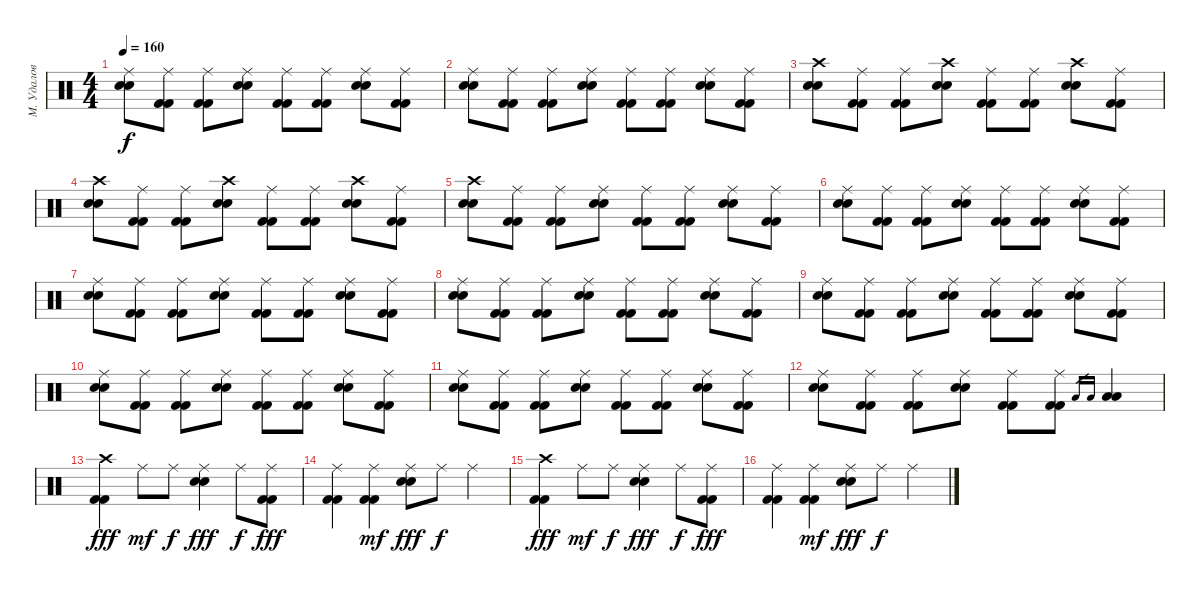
\track ("M. Удалов" "M. Удалов") {instrument percussion}
\staff {score}
\articulation defaults
\ts (4 4)
\tempo 160
\clef neutral
\ks c
("Ride (middle)" "Electric Snare (hit)" "Electric Snare (hit)").8{dy f} ("Ride (middle)" "Kick (hit) 2" "Kick (hit) 2").8 ("Ride (middle)" "Kick (hit) 2" "Kick (hit) 2").8 ("Ride (middle)" "Electric Snare (hit)" "Electric Snare (hit)").8 ("Ride (middle)" "Kick (hit) 2" "Kick (hit) 2").8 ("Ride (middle)" "Kick (hit) 2" "Kick (hit) 2").8 ("Ride (middle)" "Electric Snare (hit)" "Electric Snare (hit)").8 ("Ride (middle)" "Kick (hit) 2" "Kick (hit) 2").8 |
("Ride (middle)" "Electric Snare (hit)" "Electric Snare (hit)").8 ("Ride (middle)" "Kick (hit) 2" "Kick (hit) 2").8 ("Ride (middle)" "Kick (hit) 2" "Kick (hit) 2").8 ("Ride (middle)" "Electric Snare (hit)" "Electric Snare (hit)").8 ("Ride (middle)" "Kick (hit) 2" "Kick (hit) 2").8 ("Ride (middle)" "Kick (hit) 2" "Kick (hit) 2").8 ("Ride (middle)" "Electric Snare (hit)" "Electric Snare (hit)").8 ("Ride (middle)" "Kick (hit) 2" "Kick (hit) 2").8 |
("Crash high (hit)" "Electric Snare (hit)" "Electric Snare (hit)").8 ("Ride (middle)" "Kick (hit) 2" "Kick (hit) 2").8 ("Ride (middle)" "Kick (hit) 2" "Kick (hit) 2").8 ("Crash high (hit)" "Electric Snare (hit)" "Electric Snare (hit)").8 ("Ride (middle)" "Kick (hit) 2" "Kick (hit) 2").8 ("Ride (middle)" "Kick (hit) 2" "Kick (hit) 2").8 ("Crash high (hit)" "Electric Snare (hit)" "Electric Snare (hit)").8 ("Ride (middle)" "Kick (hit) 2" "Kick (hit) 2").8 |
("Crash high (hit)" "Electric Snare (hit)" "Electric Snare (hit)").8 ("Ride (middle)" "Kick (hit) 2" "Kick (hit) 2").8 ("Ride (middle)" "Kick (hit) 2" "Kick (hit) 2").8 ("Crash high (hit)" "Electric Snare (hit)" "Electric Snare (hit)").8 ("Ride (middle)" "Kick (hit) 2" "Kick (hit) 2").8 ("Ride (middle)" "Kick (hit) 2" "Kick (hit) 2").8 ("Crash high (hit)" "Electric Snare (hit)" "Electric Snare (hit)").8 ("Ride (middle)" "Kick (hit) 2" "Kick (hit) 2").8 |
("Crash high (hit)" "Electric Snare (hit)" "Electric Snare (hit)").8 ("Ride (middle)" "Kick (hit) 2" "Kick (hit) 2").8 ("Ride (middle)" "Kick (hit) 2" "Kick (hit) 2").8 ("Ride (middle)" "Electric Snare (hit)" "Electric Snare (hit)").8 ("Ride (middle)" "Kick (hit) 2" "Kick (hit) 2").8 ("Ride (middle)" "Kick (hit) 2" "Kick (hit) 2").8 ("Ride (middle)" "Electric Snare (hit)" "Electric Snare (hit)").8 ("Ride (middle)" "Kick (hit) 2" "Kick (hit) 2").8 |
("Ride (middle)" "Electric Snare (hit)" "Electric Snare (hit)").8 ("Ride (middle)" "Kick (hit) 2" "Kick (hit) 2").8 ("Ride (middle)" "Kick (hit) 2" "Kick (hit) 2").8 ("Ride (middle)" "Electric Snare (hit)" "Electric Snare (hit)").8 ("Ride (middle)" "Kick (hit) 2" "Kick (hit) 2").8 ("Ride (middle)" "Kick (hit) 2" "Kick (hit) 2").8 ("Ride (middle)" "Electric Snare (hit)" "Electric Snare (hit)").8 ("Ride (middle)" "Kick (hit) 2" "Kick (hit) 2").8 |
("Ride (middle)" "Electric Snare (hit)" "Electric Snare (hit)").8 ("Ride (middle)" "Kick (hit) 2" "Kick (hit) 2").8 ("Ride (middle)" "Kick (hit) 2" "Kick (hit) 2").8 ("Ride (middle)" "Electric Snare (hit)" "Electric Snare (hit)").8 ("Ride (middle)" "Kick (hit) 2" "Kick (hit) 2").8 ("Ride (middle)" "Kick (hit) 2" "Kick (hit) 2").8 ("Ride (middle)" "Electric Snare (hit)" "Electric Snare (hit)").8 ("Ride (middle)" "Kick (hit) 2" "Kick (hit) 2").8 |
("Ride (middle)" "Electric Snare (hit)" "Electric Snare (hit)").8 ("Ride (middle)" "Kick (hit) 2" "Kick (hit) 2").8 ("Ride (middle)" "Kick (hit) 2" "Kick (hit) 2").8 ("Ride (middle)" "Electric Snare (hit)" "Electric Snare (hit)").8 ("Ride (middle)" "Kick (hit) 2" "Kick (hit) 2").8 ("Ride (middle)" "Kick (hit) 2" "Kick (hit) 2").8 ("Ride (middle)" "Electric Snare (hit)" "Electric Snare (hit)").8 ("Ride (middle)" "Kick (hit) 2" "Kick (hit) 2").8 |
("Ride (middle)" "Electric Snare (hit)" "Electric Snare (hit)").8 ("Ride (middle)" "Kick (hit) 2" "Kick (hit) 2").8 ("Ride (middle)" "Kick (hit) 2" "Kick (hit) 2").8 ("Ride (middle)" "Electric Snare (hit)" "Electric Snare (hit)").8 ("Ride (middle)" "Kick (hit) 2" "Kick (hit) 2").8 ("Ride (middle)" "Kick (hit) 2" "Kick (hit) 2").8 ("Ride (middle)" "Electric Snare (hit)" "Electric Snare (hit)").8 ("Ride (middle)" "Kick (hit) 2" "Kick (hit) 2").8 |
("Ride (middle)" "Electric Snare (hit)" "Electric Snare (hit)").8 ("Ride (middle)" "Kick (hit) 2" "Kick (hit) 2").8 ("Ride (middle)" "Kick (hit) 2" "Kick (hit) 2").8 ("Ride (middle)" "Electric Snare (hit)" "Electric Snare (hit)").8 ("Ride (middle)" "Kick (hit) 2" "Kick (hit) 2").8 ("Ride (middle)" "Kick (hit) 2" "Kick (hit) 2").8 ("Ride (middle)" "Electric Snare (hit)" "Electric Snare (hit)").8 ("Ride (middle)" "Kick (hit) 2" "Kick (hit) 2").8 |
("Ride (middle)" "Electric Snare (hit)" "Electric Snare (hit)").8 ("Ride (middle)" "Kick (hit) 2" "Kick (hit) 2").8 ("Ride (middle)" "Kick (hit) 2" "Kick (hit) 2").8 ("Ride (middle)" "Electric Snare (hit)" "Electric Snare (hit)").8 ("Ride (middle)" "Kick (hit) 2" "Kick (hit) 2").8 ("Ride (middle)" "Kick (hit) 2" "Kick (hit) 2").8 ("Ride (middle)" "Electric Snare (hit)" "Electric Snare (hit)").8 ("Ride (middle)" "Kick (hit) 2" "Kick (hit) 2").8 |
("Ride (middle)" "Electric Snare (hit)" "Electric Snare (hit)").8 ("Ride (middle)" "Kick (hit) 2" "Kick (hit) 2").8 ("Ride (middle)" "Kick (hit) 2" "Kick (hit) 2").8 ("Ride (middle)" "Electric Snare (hit)" "Electric Snare (hit)").8 ("Ride (middle)" "Kick (hit) 2" "Kick (hit) 2").8 ("Ride (middle)" "Kick (hit) 2" "Kick (hit) 2").8 "Low Tom (hit)".16{gr} "Low Tom (hit)".16{gr} ("Low Tom (hit)" "Low Tom (hit)").4 |
("Crash high (hit)" "Kick (hit) 2" "Kick (hit) 2").4{dy fff} "Ride (middle)".8{dy mf} "Ride (middle)".8{dy f} ("Ride (middle)" "Electric Snare (hit)" "Electric Snare (hit)").4{dy fff} "Ride (middle)".8{dy f} ("Ride (middle)" "Kick (hit) 2" "Kick (hit) 2").8{dy fff} |
("Ride (middle)" "Kick (hit) 2" "Kick (hit) 2").4 ("Ride (middle)" "Kick (hit) 2" "Kick (hit) 2").4{dy mf} ("Ride (middle)" "Electric Snare (hit)" "Electric Snare (hit)").8{dy fff} "Ride (middle)".8{dy f} "Ride (middle)".4 |
("Crash high (hit)" "Kick (hit) 2" "Kick (hit) 2").4{dy fff} "Ride (middle)".8{dy mf} "Ride (middle)".8{dy f} ("Ride (middle)" "Electric Snare (hit)" "Electric Snare (hit)").4{dy fff} "Ride (middle)".8{dy f} ("Ride (middle)" "Kick (hit) 2" "Kick (hit) 2").8{dy fff} |
("Ride (middle)" "Kick (hit) 2" "Kick (hit) 2").4 ("Ride (middle)" "Kick (hit) 2" "Kick (hit) 2").4{dy mf} ("Ride (middle)" "Electric Snare (hit)" "Electric Snare (hit)").8{dy fff} "Ride (middle)".8{dy f} "Ride (middle)".4
